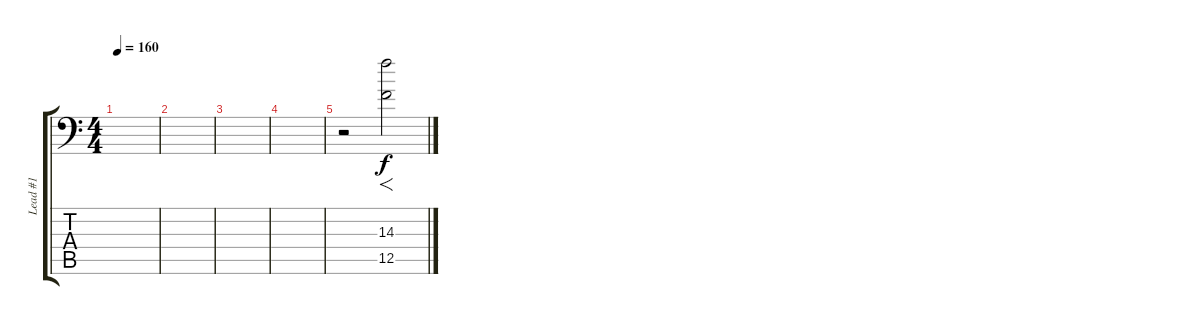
\track ("Lead #1" "Lead #1") {instrument distortionguitar}
\staff {score tabs}
\tuning (C4 G3 Eb3 Bb2 F2 Bb1) {hide}
\ts (4 4)
\tempo 160
\clef f4
\ks c
|
|
|
|
r.2 (14.3 12.5).2{f}
